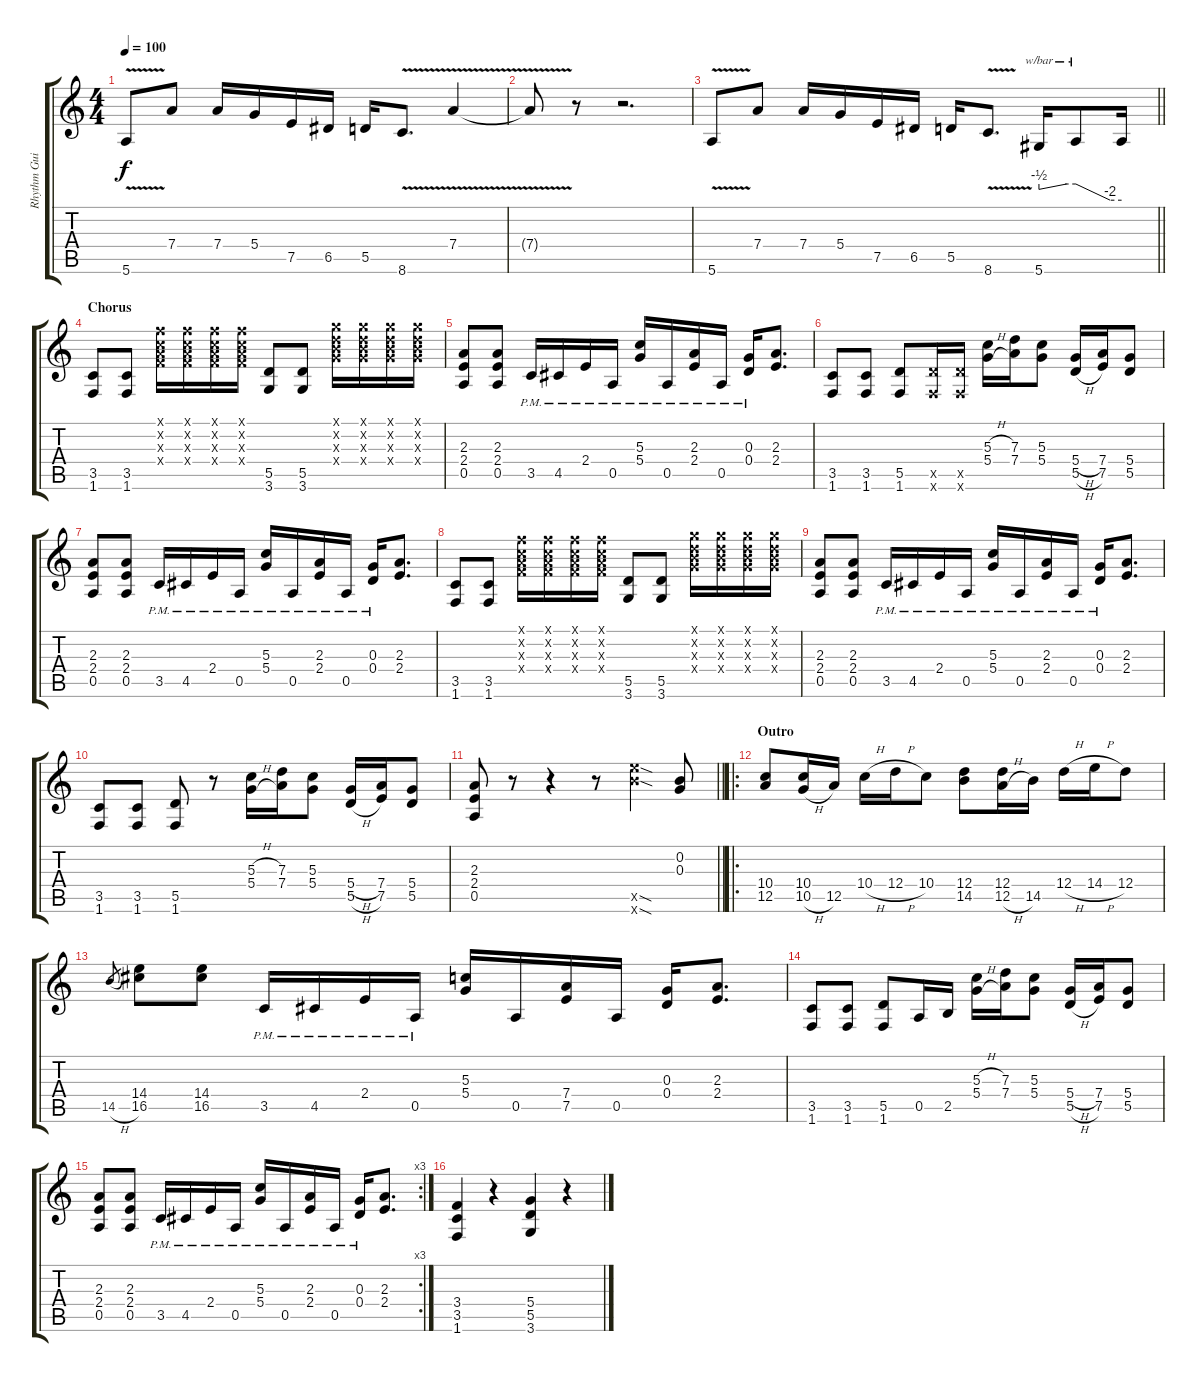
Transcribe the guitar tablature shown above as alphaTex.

\track ("Rhythm Guitar" "Rhythm Gui") {instrument distortionguitar}
\staff {score tabs}
\tuning (E4 B3 G3 D3 A2 E2) {hide}
\ts (4 4)
\tempo 100
\clef g2
\ks c
5.6{v}.8{dy f} 7.4.8 7.4.16 5.4.16 7.5.16 6.5.16 5.5.16 8.6{v}.8{d} 7.4{v}.4 |
7.4{t}.8 r.8 r.2{d} |
\barLineRight lightlight
5.6{v}.8 7.4.8 7.4.16 5.4.16 7.5.16 6.5.16 5.5.16 8.6{v}.8{d} 5.6.16{tbe (custom default 0 -2 45 0 60 0)} 5.6{t}.8{tbe (custom default 0 0 45 -8 60 -8)} 5.6{t}.16 |
\section ("" "Chorus")
(3.5 1.6).8 (3.5 1.6).8 (1.1{x} 1.2{x} 2.3{x} 3.4{x}).16 (1.1{x} 1.2{x} 2.3{x} 3.4{x}).16 (1.1{x} 1.2{x} 2.3{x} 3.4{x}).16 (1.1{x} 1.2{x} 2.3{x} 3.4{x}).16 (5.5 3.6).8 (5.5 3.6).8 (3.1{x} 3.2{x} 4.3{x} 5.4{x}).16 (3.1{x} 3.2{x} 4.3{x} 5.4{x}).16 (3.1{x} 3.2{x} 4.3{x} 5.4{x}).16 (3.1{x} 3.2{x} 4.3{x} 5.4{x}).16 |
(2.3 2.4 0.5).8 (2.3 2.4 0.5).8 3.5{pm}.16 4.5{pm}.16 2.4{pm}.16 0.5{pm}.16 (5.3{pm} 5.4{pm}).16 0.5{pm}.16 (2.3{pm} 2.4{pm}).16 0.5{pm}.16 (0.3{pm} 0.4{pm}).16 (2.3 2.4).8{d} |
(3.5 1.6).8 (3.5 1.6).8 (5.5 1.6).8 (5.5{x} 1.6{x}).16 (5.5{x} 1.6{x}).16 (5.3{h} 5.4{h}).16 (7.3 7.4).16 (5.3 5.4).8 (5.4{h} 5.5{h}).16 (7.4 7.5).16 (5.4 5.5).8 |
(2.3 2.4 0.5).8 (2.3 2.4 0.5).8 3.5{pm}.16 4.5{pm}.16 2.4{pm}.16 0.5{pm}.16 (5.3{pm} 5.4{pm}).16 0.5{pm}.16 (2.3{pm} 2.4{pm}).16 0.5{pm}.16 (0.3{pm} 0.4{pm}).16 (2.3 2.4).8{d} |
(3.5 1.6).8 (3.5 1.6).8 (1.1{x} 1.2{x} 2.3{x} 3.4{x}).16 (1.1{x} 1.2{x} 2.3{x} 3.4{x}).16 (1.1{x} 1.2{x} 2.3{x} 3.4{x}).16 (1.1{x} 1.2{x} 2.3{x} 3.4{x}).16 (5.5 3.6).8 (5.5 3.6).8 (3.1{x} 3.2{x} 4.3{x} 5.4{x}).16 (3.1{x} 3.2{x} 4.3{x} 5.4{x}).16 (3.1{x} 3.2{x} 4.3{x} 5.4{x}).16 (3.1{x} 3.2{x} 4.3{x} 5.4{x}).16 |
(2.3 2.4 0.5).8 (2.3 2.4 0.5).8 3.5{pm}.16 4.5{pm}.16 2.4{pm}.16 0.5{pm}.16 (5.3{pm} 5.4{pm}).16 0.5{pm}.16 (2.3{pm} 2.4{pm}).16 0.5{pm}.16 (0.3{pm} 0.4{pm}).16 (2.3 2.4).8{d} |
(3.5 1.6).8 (3.5 1.6).8 (5.5 1.6).8 r.8 (5.3{h} 5.4{h}).16 (7.3 7.4).16 (5.3 5.4).8 (5.4{h} 5.5{h}).16 (7.4 7.5).16 (5.4 5.5).8 |
\barLineRight lightlight
(2.3 2.4 0.5).8 r.8 r.4 r.8 (19.5{sod x} 19.6{sod x}).4 (0.2 0.3).8 |
\ro
\section ("" "Outro")
(10.4 12.5).8 (10.4 10.5{h}).16 12.5.16 10.4{h}.16 12.4{h}.16 10.4.8 (12.4 14.5).8 (12.4 12.5{h}).16 14.5.16 12.4{h}.16 14.4{h}.16 12.4.8 |
14.5{h}.8{gr} (14.4 16.5).8 (14.4 16.5).8 3.5{pm}.16 4.5{pm}.16 2.4{pm}.16 0.5{pm}.16 (5.3 5.4).16 0.5.16 (7.4 7.5).16 0.5.16 (0.3 0.4).16 (2.3 2.4).8{d} |
(3.5 1.6).8 (3.5 1.6).8 (5.5 1.6).8 0.5.16 2.5.16 (5.3{h} 5.4{h}).16 (7.3 7.4).16 (5.3 5.4).8 (5.4{h} 5.5{h}).16 (7.4 7.5).16 (5.4 5.5).8 |
\rc 3
(2.3 2.4 0.5).8 (2.3 2.4 0.5).8 3.5{pm}.16 4.5{pm}.16 2.4{pm}.16 0.5{pm}.16 (5.3{pm} 5.4{pm}).16 0.5{pm}.16 (2.3{pm} 2.4{pm}).16 0.5{pm}.16 (0.3{pm} 0.4{pm}).16 (2.3 2.4).8{d} |
(3.4 3.5 1.6).4 r.4 (5.4 5.5 3.6).4 r.4
